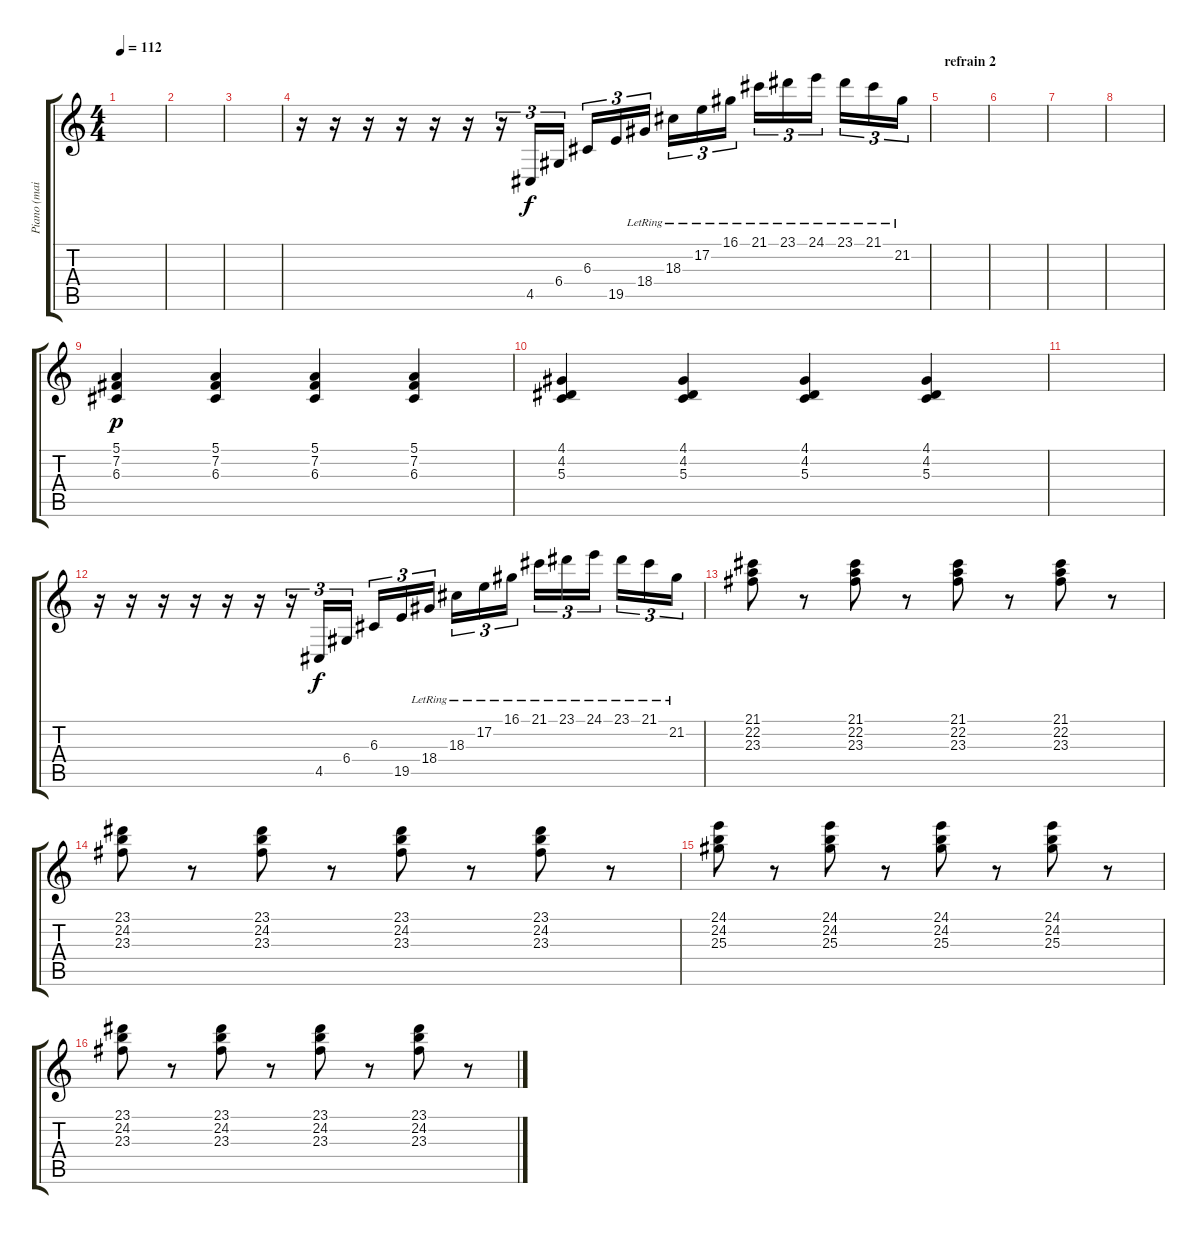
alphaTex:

\track ("Piano (main droite)" "Piano (mai") {instrument acousticgrandpiano}
\staff {score tabs}
\tuning (E4 B3 G3 D3 A2 E2) {hide}
\ts (4 4)
\tempo 112
\clef g2
\ks c
|
|
|
r.16 r.16 r.16 r.16 r.16 r.16 r.16{tu (3 2)} 4.5.16{tu (3 2)} 6.4.16{tu (3 2)} 6.3.16{tu (3 2)} 19.5.16{tu (3 2)} 18.4{lr}.16{tu (3 2)} 18.3{lr}.16{tu (3 2)} 17.2{lr}.16{tu (3 2)} 16.1{lr}.16{tu (3 2)} 21.1{lr}.16{tu (3 2)} 23.1{lr}.16{tu (3 2)} 24.1{lr}.16{tu (3 2)} 23.1{lr}.16{tu (3 2)} 21.1{lr}.16{tu (3 2)} 21.2{lr}.16{tu (3 2)} |
\section ("" "refrain 2")
|
|
|
|
(5.1 7.2 6.3).4{dy p} (5.1 7.2 6.3).4 (5.1 7.2 6.3).4 (5.1 7.2 6.3).4 |
(4.1 4.2 5.3).4 (4.1 4.2 5.3).4 (4.1 4.2 5.3).4 (4.1 4.2 5.3).4 |
|
r.16 r.16 r.16 r.16 r.16 r.16 r.16{tu (3 2)} 4.5.16{tu (3 2) dy f} 6.4.16{tu (3 2)} 6.3.16{tu (3 2)} 19.5.16{tu (3 2)} 18.4{lr}.16{tu (3 2)} 18.3{lr}.16{tu (3 2)} 17.2{lr}.16{tu (3 2)} 16.1{lr}.16{tu (3 2)} 21.1{lr}.16{tu (3 2)} 23.1{lr}.16{tu (3 2)} 24.1{lr}.16{tu (3 2)} 23.1{lr}.16{tu (3 2)} 21.1{lr}.16{tu (3 2)} 21.2{lr}.16{tu (3 2)} |
(21.1 22.2 23.3).8 r.8 (21.1 22.2 23.3).8 r.8 (21.1 22.2 23.3).8 r.8 (21.1 22.2 23.3).8 r.8 |
(23.1 24.2 23.3).8 r.8 (23.1 24.2 23.3).8 r.8 (23.1 24.2 23.3).8 r.8 (23.1 24.2 23.3).8 r.8 |
(24.1 24.2 25.3).8 r.8 (24.1 24.2 25.3).8 r.8 (24.1 24.2 25.3).8 r.8 (24.1 24.2 25.3).8 r.8 |
(23.1 24.2 23.3).8 r.8 (23.1 24.2 23.3).8 r.8 (23.1 24.2 23.3).8 r.8 (23.1 24.2 23.3).8 r.8
